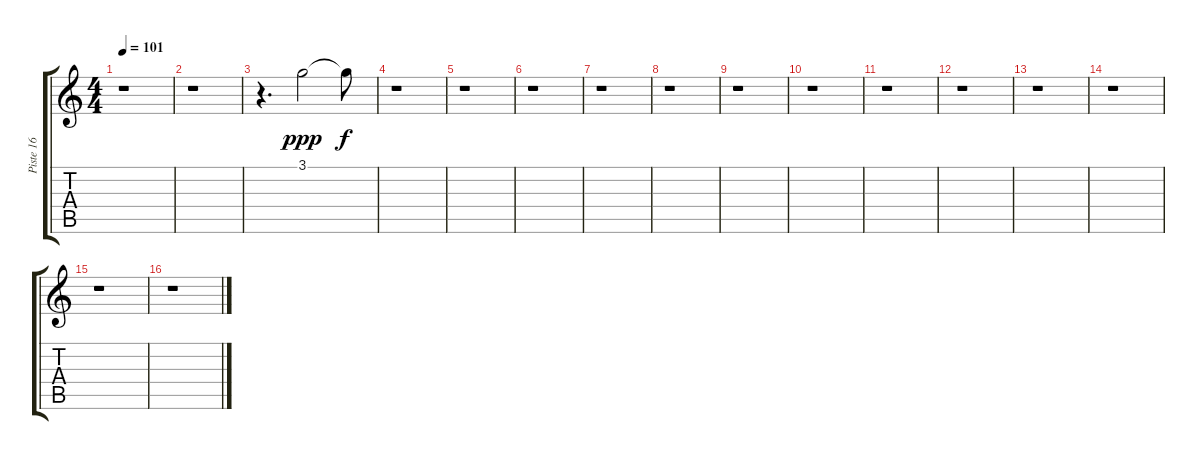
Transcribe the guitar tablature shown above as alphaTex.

\track ("Piste 16" "Piste 16") {instrument acousticguitarsteel}
\staff {score tabs}
\tuning (E4 B3 G3 D3 A2 E2) {hide}
\ts (4 4)
\tempo 101
\clef g2
\ks c
r.1{dy f} |
r.1 |
r.4{d} 3.1.2{dy ppp} 3.1{t}.8{dy f} |
r.1 |
r.1 |
r.1 |
r.1 |
r.1 |
r.1 |
r.1 |
r.1 |
r.1 |
r.1 |
r.1 |
r.1 |
r.1
